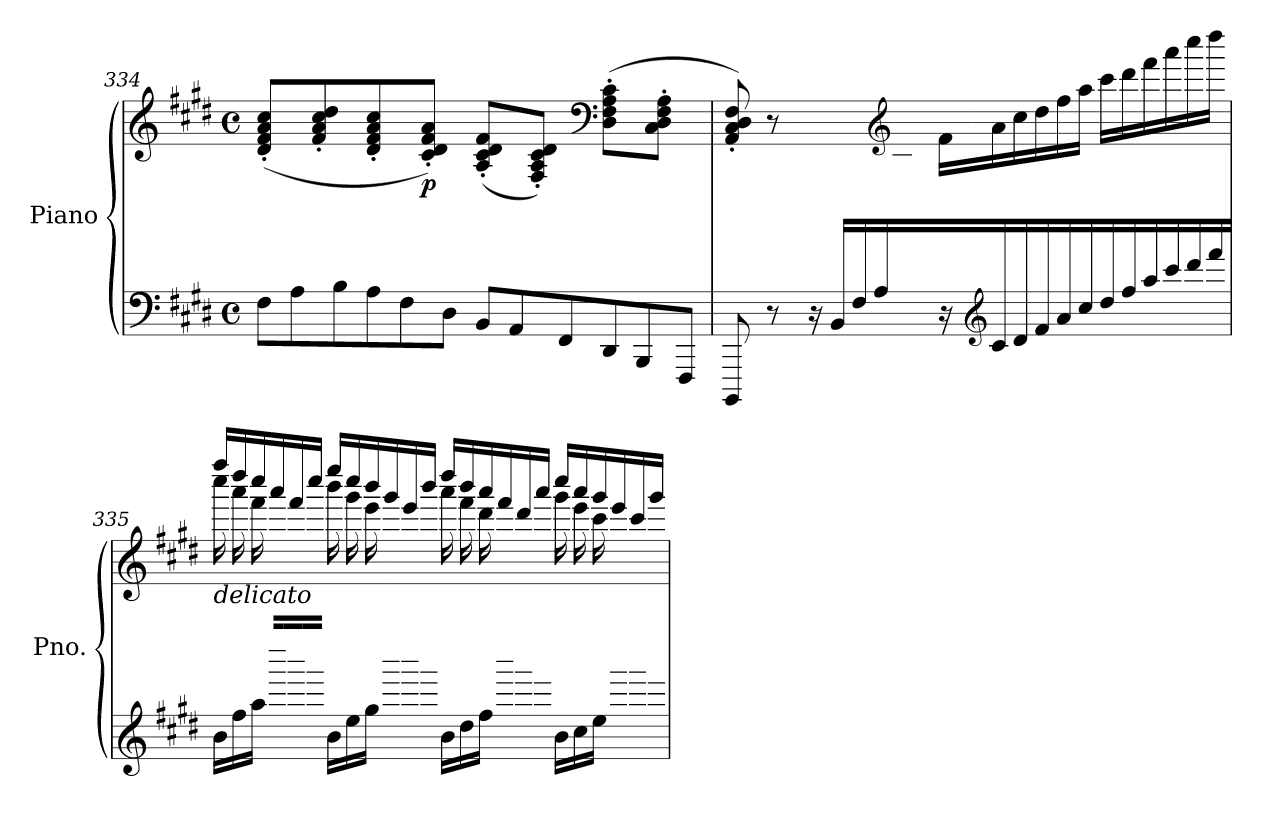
**kern	**kern	**dynam
*part1	*part1	*part1
*staff2	*staff1	*staff1/2
*I"Piano	*	*
*I'Pno.	*	*
*clefF4	*clefG2	*
*k[f#c#g#d#]	*k[f#c#g#d#]	*
*M4/4	*M4/4	*
*met(c)	*met(c)	*
*Xtuplet	*	*
=334	=334	=334
12F#\L	(8d#/' 8f#/' 8a/' 8cc#/'L	.
12A\	.	.
.	8f#/' 8a/' 8cc#/' 8dd#/'	.
12B\	.	.
12A\	8d#/' 8f#/' 8a/' 8cc#/'	.
12F#\	.	.
!	!	!LO:DY:b
.	8c#/' 8d#/' 8f#/' 8a/'J)	p
12D#\J	.	.
12BB/L	(8A/' 8c#/' 8d#/' 8f#/'L	.
12AA/	.	.
.	8F#/' 8A/' 8c#/' 8d#/'J)	.
12FF#/	.	.
*	*clefF4	*
12DD#/	(8D#\' 8F#\' 8A\' 8c#\'L	.
12BBB/	.	.
.	8C#\' 8D#\' 8F#\' 8A\'J	.
12FFF#/J	.	.
!!LO:LB:g=z
=335	=335	=335
*	*^	*
8BBBB/	8AA/' 8C#/' 8D#/' 8F#/')	12%5ryy	.
8r	8r	.	.
*	*Xtuplet	*	*
24r	12ryy	.	.
24BB/LL	.	.	.
24F#/	12ryy	.	.
24A/	.	.	.
*	*clefG2	*	*
12ryy	12ryy	24c#\	.
.	.	24d#\JJ	.
24r	24f#\LL	2ryy	.
*clefG2	*	*	*
24c#/LL	24a\	.	.
24d#/	24cc#\	.	.
24f#/	24dd#\	.	.
24a/	24ff#\	.	.
24cc#/JJ	24aa\JJ	.	.
24dd#\LL	24ccc#\LL	.	.
24ff#\	24ddd#\	.	.
24aa\	24fff#\	.	.
24ccc#\	24aaa\	.	.
24ddd#\	24cccc#\	.	.
24fff#\JJ	24dddd#\JJ	.	.
=335X1	=335X1	=335X1	=335X1
*^	*	*	*
!LO:TX:a:i:t=delicato	!	!	!	!
8ryy	24b!\LL	24ffff#!/LL	24cccc#!\LL	.
.	24ff#!\	24dddd#!/	24aaa!\	.
.	24aa!\JJ	24cccc#!/	24fff#!\	.
24dddd#!/	24ddd#!LLyy	24aaa!/	8ryy	.
24cccc#!/	24ccc#!yy	24fff#!/	.	.
24aaa!/JJ	24aa!JJyy	24cccc#!/JJ	.	.
8ryy	24b!\LL	24eeee!/LL	24bbb!\LL	.
.	24ee!\	24cccc#!/	24ggg#!\	.
.	24gg#!\JJ	24bbb!/	24eee!\	.
24cccc#!/	24ccc#!LLyy	24ggg#!/	8ryy	.
24bbb!/	24bb!yy	24eee!/	.	.
24ggg#!/JJ	24gg#!JJyy	24bbb!/JJ	.	.
8ryy	24b!\LL	24dddd#!/LL	24aaa!\LL	.
.	24dd#!\	24bbb!/	24fff#!\	.
.	24ff#!\JJ	24aaa!/	24ddd#!\	.
24bbb!/	24bb!LLyy	24fff#!/	8ryy	.
24aaa!/	24aa!yy	24ddd#!/	.	.
24fff#!/JJ	24ff#!JJyy	24aaa!/JJ	.	.
8ryy	24b!\LL	24cccc#!/LL	24ggg#!\LL	.
.	24cc#!\	24aaa!/	24eee!\	.
.	24ee!\JJ	24ggg#!/	24ccc#!\	.
24aaa!/	24aa!LLyy	24eee!/	8ryy	.
24ggg#!/	24gg#!yy	24ccc#!/	.	.
24eee!/JJ	24ee!JJyy	24ggg#!/JJ	.	.
*v	*v	*	*	*
*	*v	*v	*
=	=	=
*-	*-	*-
